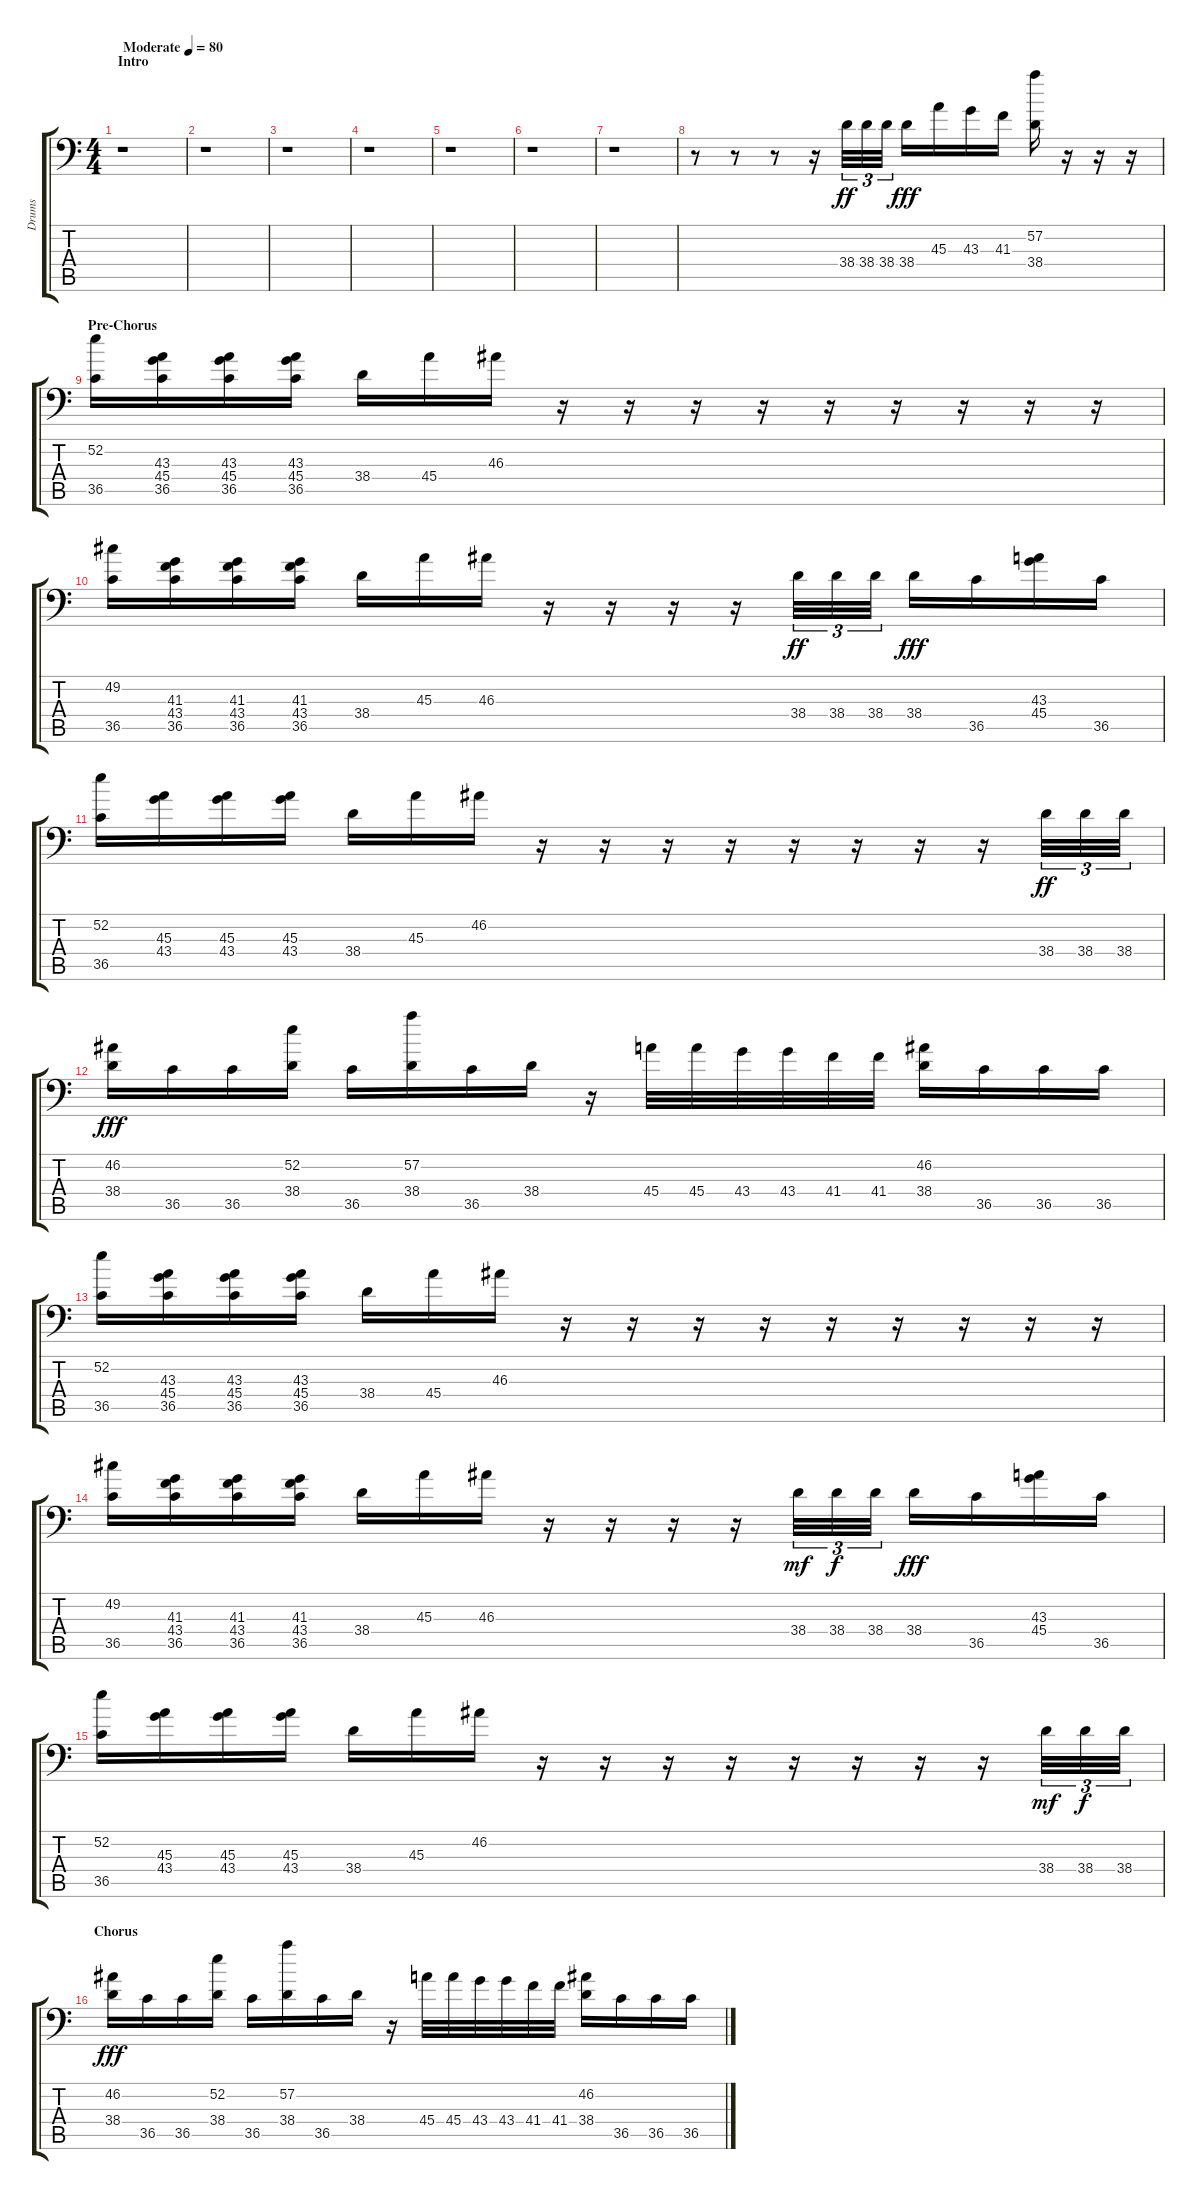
\track ("Drums" "Drums") {instrument acousticgrandpiano}
\staff {score tabs}
\tuning (C-1 C-1 C-1 C-1 C-1 C-1) {hide}
\ts (4 4)
\section ("" "Intro")
\tempo (80 "Moderate")
\clef f4
\ks c
r.1{dy ff instrument acousticgrandpiano} |
r.1 |
r.1 |
r.1 |
r.1 |
r.1 |
r.1 |
r.8 r.8 r.8 r.16 38.4.32{tu (3 2)} 38.4.32{tu (3 2)} 38.4.32{tu (3 2)} 38.4.16{dy fff} 45.3.16 43.3.16 41.3.16 (57.2 38.4).16 r.16 r.16 r.16 |
\section ("" "Pre-Chorus")
(52.2 36.5).16 (43.3 45.4 36.5).16 (43.3 45.4 36.5).16 (43.3 45.4 36.5).16 38.4.16 45.4.16 46.3.16 r.16 r.16 r.16 r.16 r.16 r.16 r.16 r.16 r.16 |
(49.2 36.5).16 (41.3 43.4 36.5).16 (41.3 43.4 36.5).16 (41.3 43.4 36.5).16 38.4.16 45.3.16 46.3.16 r.16 r.16 r.16 r.16 38.4.32{tu (3 2) dy ff} 38.4.32{tu (3 2)} 38.4.32{tu (3 2)} 38.4.16{dy fff} 36.5.16 (43.3 45.4).16 36.5.16 |
(52.2 36.5).16 (45.3 43.4).16 (45.3 43.4).16 (45.3 43.4).16 38.4.16 45.3.16 46.2.16 r.16 r.16 r.16 r.16 r.16 r.16 r.16 r.16 38.4.32{tu (3 2) dy ff} 38.4.32{tu (3 2)} 38.4.32{tu (3 2)} |
(46.2 38.4).16{dy fff} 36.5.16 36.5.16 (52.2 38.4).16 36.5.16 (57.2 38.4).16 36.5.16 38.4.16 r.16 45.4.32 45.4.32 43.4.32 43.4.32 41.4.32 41.4.32 (46.2 38.4).16 36.5.16 36.5.16 36.5.16 |
(52.2 36.5).16 (43.3 45.4 36.5).16 (43.3 45.4 36.5).16 (43.3 45.4 36.5).16 38.4.16 45.4.16 46.3.16 r.16 r.16 r.16 r.16 r.16 r.16 r.16 r.16 r.16 |
(49.2 36.5).16 (41.3 43.4 36.5).16 (41.3 43.4 36.5).16 (41.3 43.4 36.5).16 38.4.16 45.3.16 46.3.16 r.16 r.16 r.16 r.16 38.4.32{tu (3 2) dy mf} 38.4.32{tu (3 2) dy f} 38.4.32{tu (3 2)} 38.4.16{dy fff} 36.5.16 (43.3 45.4).16 36.5.16 |
(52.2 36.5).16 (45.3 43.4).16 (45.3 43.4).16 (45.3 43.4).16 38.4.16 45.3.16 46.2.16 r.16 r.16 r.16 r.16 r.16 r.16 r.16 r.16 38.4.32{tu (3 2) dy mf} 38.4.32{tu (3 2) dy f} 38.4.32{tu (3 2)} |
\section ("" "Chorus")
(46.2 38.4).16{dy fff} 36.5.16 36.5.16 (52.2 38.4).16 36.5.16 (57.2 38.4).16 36.5.16 38.4.16 r.16 45.4.32 45.4.32 43.4.32 43.4.32 41.4.32 41.4.32 (46.2 38.4).16 36.5.16 36.5.16 36.5.16
